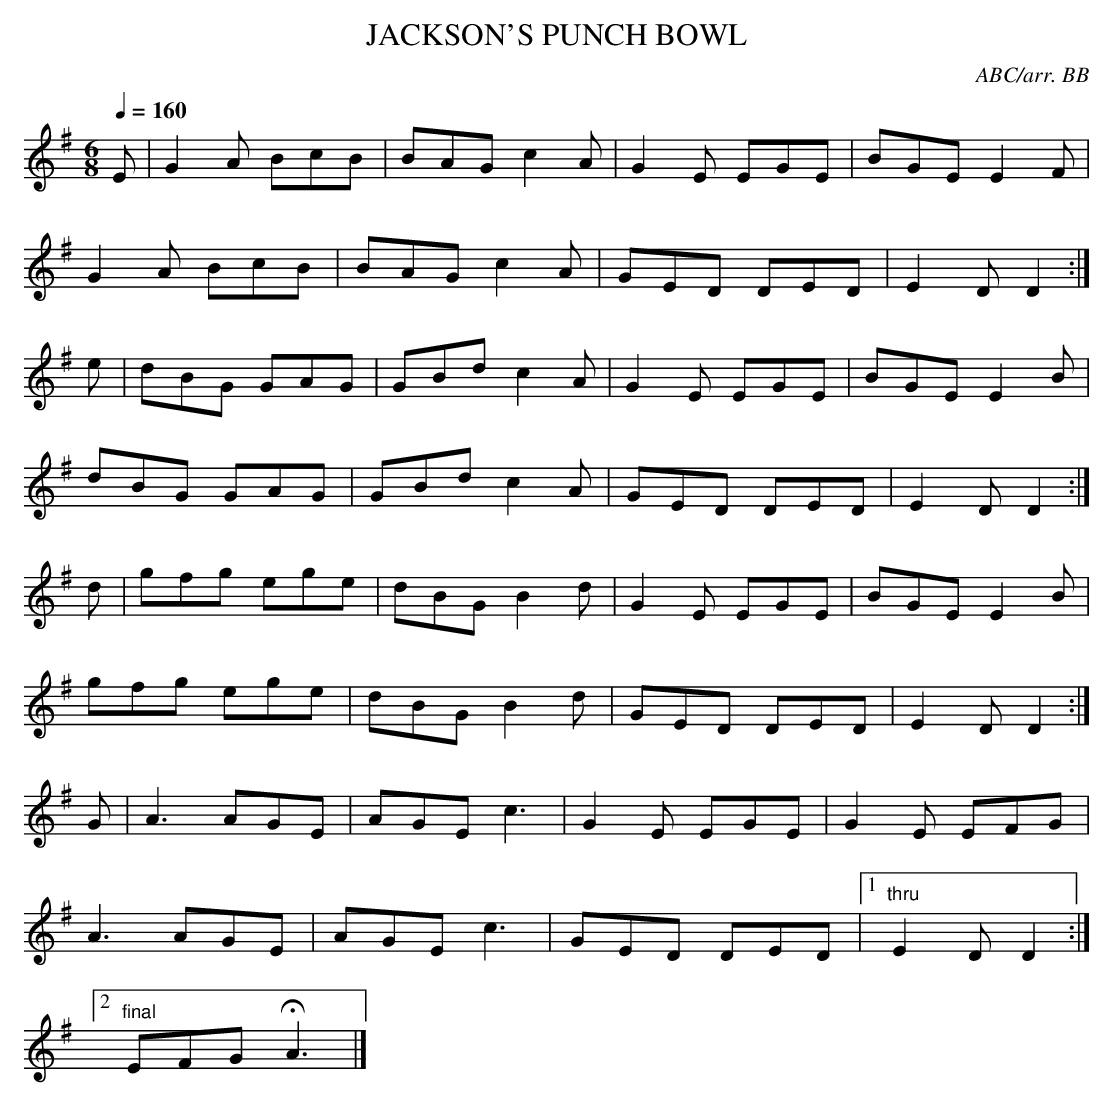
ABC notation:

X:1
T:JACKSON'S PUNCH BOWL
C:ABC/arr. BB
Y:"Irish"
Q:1/4=160
M:6/8
L:1/8
K:Ador
E|G2A BcB|BAG c2A|G2E EGE|BGE E2F|
G2A BcB|BAG c2A|GED DED|E2D D2 :|
e|dBG GAG|GBd c2A|G2E EGE|BGE E2B|
dBG GAG|GBd c2A|GED DED|E2D D2 :|
d|gfg ege|dBG B2d|G2E EGE|BGE E2B|
gfg ege|dBG B2d|GED DED|E2D D2 :|
G|A3 AGE|AGE c3|G2E EGE|G2E EFG|
A3 AGE|AGE c3|GED DED|1 "thru"E2D D2 :|
[2 "final" EFG HA3|]
